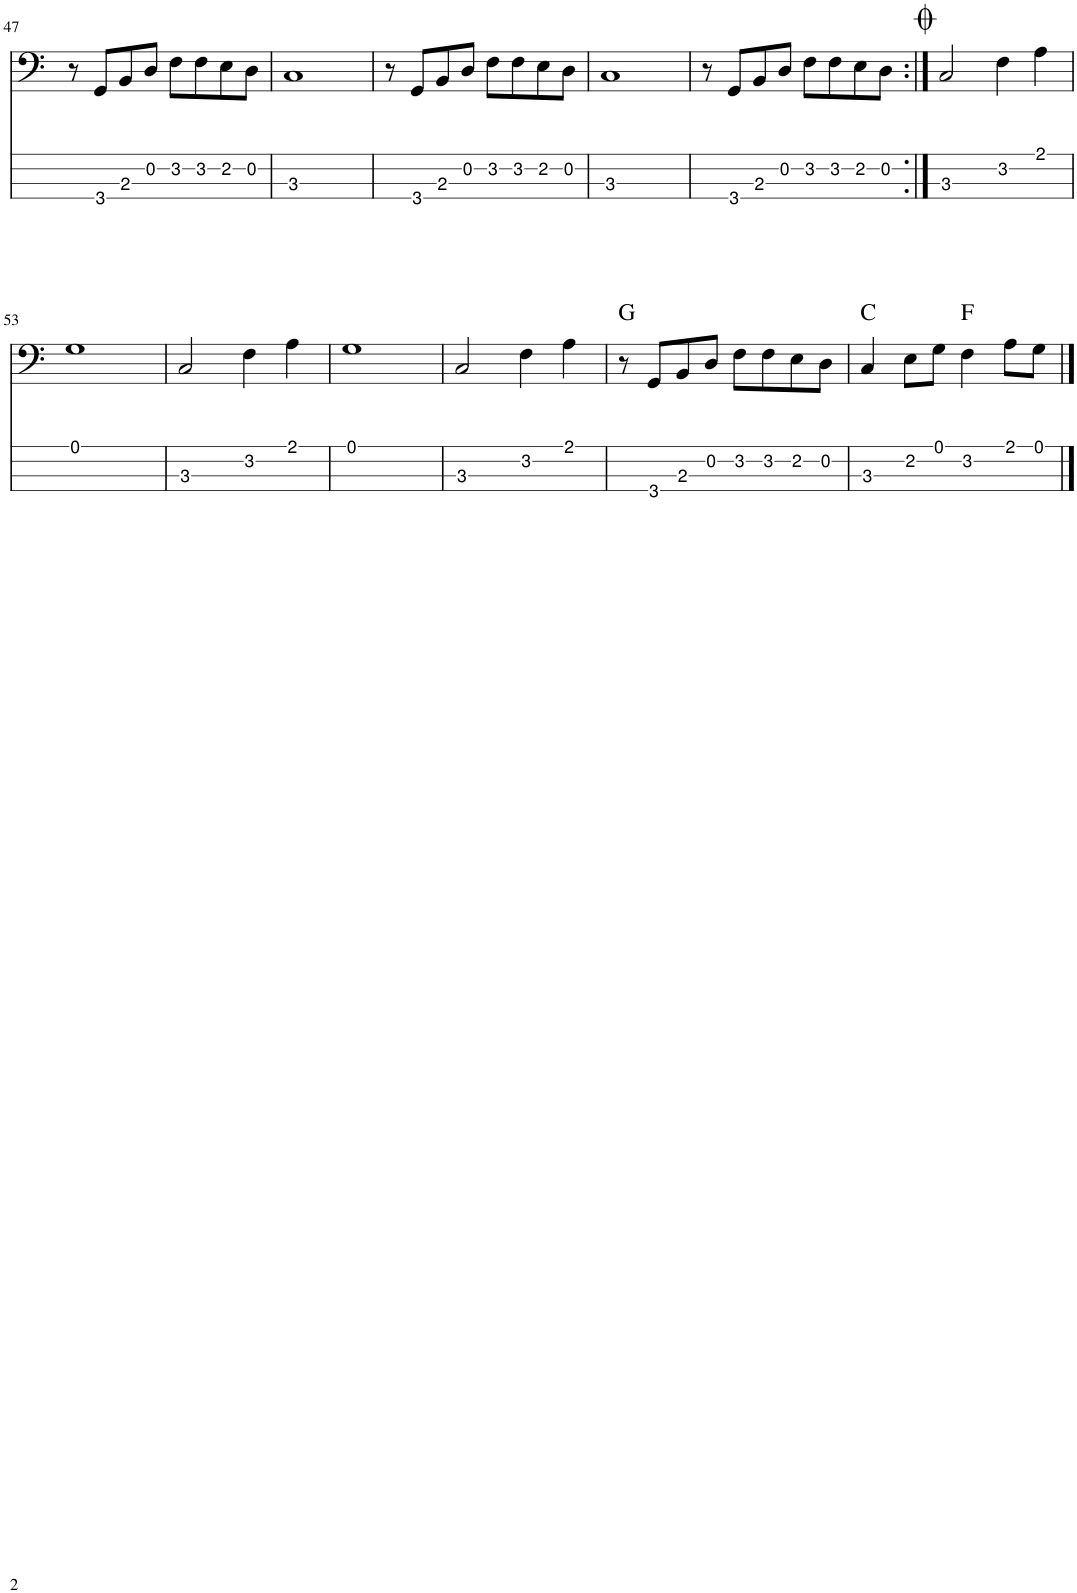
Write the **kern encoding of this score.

**kern	**kern	**harte
*part1	*part1	*part1
*staff2	*staff1	*
*I"Baixo eléctrico	*	*
!!LO:PB:g=z
*	*clefF4	*
*Trd7c12	*Trd7c12	*
*k[]	*k[]	*
*M4/4	*M4/4	*
=47	=47	=47
8r	8r	.
8GG	8GG/L	.
8BBL	8BB/	.
8DJ	8D/J	.
8FL	8F\L	.
8FJ	8F\	.
8EL	8E\	.
8DJ	8D\J	.
=48	=48	=48
1C	1C	.
=49	=49	=49
8r	8r	.
8GG	8GG/L	.
8BBL	8BB/	.
8DJ	8D/J	.
8FL	8F\L	.
8FJ	8F\	.
8EL	8E\	.
8DJ	8D\J	.
=50	=50	=50
1C	1C	.
=51	=51	=51
8r	8r	.
8GG	8GG/L	.
8BBL	8BB/	.
8DJ	8D/J	.
8FL	8F\L	.
8FJ	8F\	.
8EL	8E\	.
8DJ	8D\J	.
=52:|!	=52:|!	=52:|!
2C	2C/	.
4F	4F\	.
4A	4A\	.
!!LO:LB:g=z
=53	=53	=53
1G	1G	.
=54	=54	=54
2C	2C/	.
4F	4F\	.
4A	4A\	.
=55	=55	=55
1G	1G	.
=56	=56	=56
2C	2C/	.
4F	4F\	.
4A	4A\	.
=57	=57	=57
8r	8r	G:maj
8GG	8GG/L	.
8BBL	8BB/	.
8DJ	8D/J	.
8FL	8F\L	.
8FJ	8F\	.
8EL	8E\	.
8DJ	8D\J	.
=58	=58	=58
4C	4C/	C:maj
8EL	8E\L	.
8GJ	8G\J	.
4F	4F\	F:maj
8AL	8A\L	.
8GJ	8G\J	.
==	==	==
*-	*-	*-
